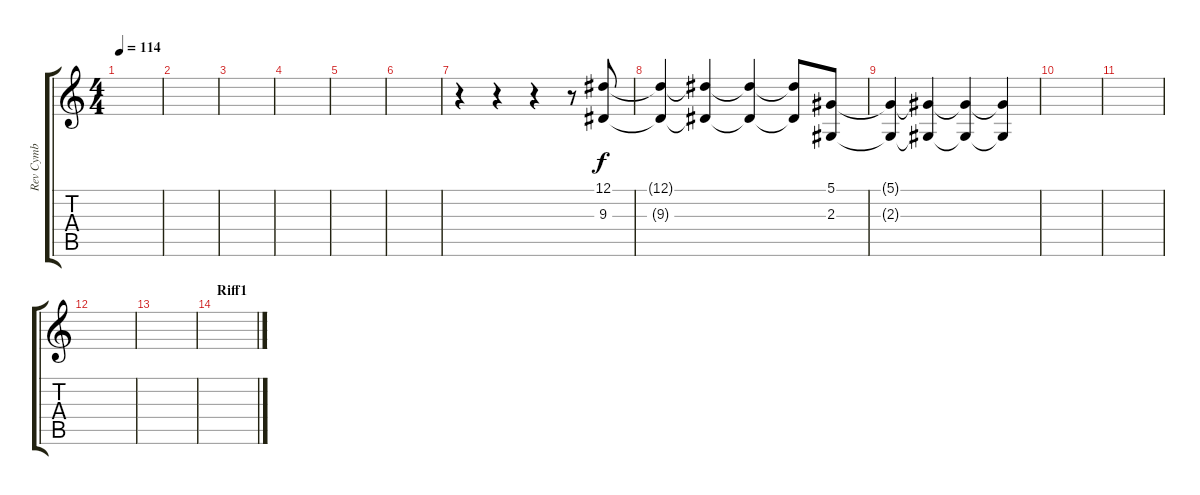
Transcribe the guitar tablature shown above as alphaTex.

\track ("Rev Cymb" "Rev Cymb") {instrument reversecymbal}
\staff {score tabs}
\tuning (Eb4 Bb3 Gb3 Db3 Ab2 Eb2) {hide}
\ts (4 4)
\tempo 114
\clef g2
\ks c
|
|
|
|
|
|
r.4 r.4 r.4 r.8 (12.1 9.3).8 |
(12.1{t} 9.3{t}).4 (12.1{t} 9.3{t}).4 (12.1{t} 9.3{t}).4 (12.1{t} 9.3{t}).8 (5.1 2.3).8 |
(5.1{t} 2.3{t}).4 (5.1{t} 2.3{t}).4 (5.1{t} 2.3{t}).4 (5.1{t} 2.3{t}).4 |
|
|
|
|
\section ("" "Riff1")
